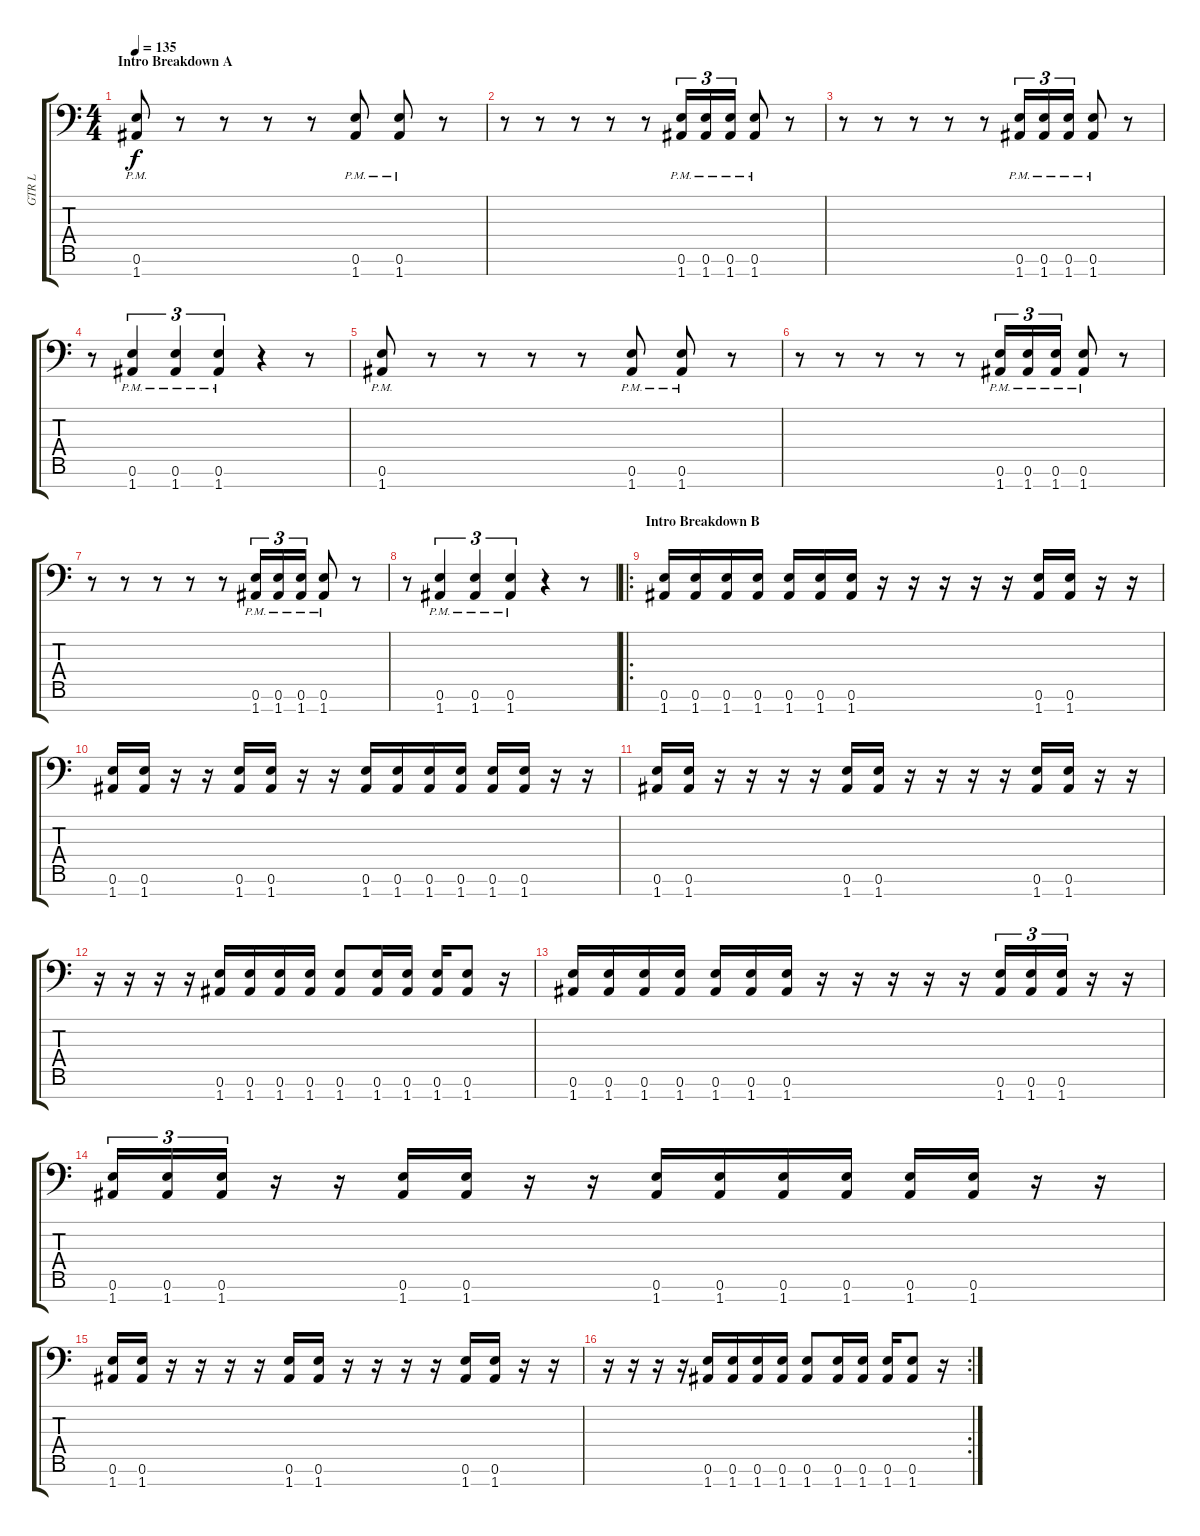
\track ("GTR L" "GTR L") {instrument distortionguitar}
\staff {score tabs}
\tuning (E4 B3 G3 D3 A2 E2 A1) {hide}
\ts (4 4)
\section ("" "Intro Breakdown A")
\tempo 135
\clef f4
\ks c
(0.6{pm} 1.7{pm}).8{dy f instrument distortionguitar} r.8 r.8 r.8 r.8 (0.6{pm} 1.7{pm}).8 (0.6{pm} 1.7{pm}).8 r.8 |
r.8 r.8 r.8 r.8 r.8 (0.6{pm} 1.7{pm}).16{tu (3 2)} (0.6{pm} 1.7{pm}).16{tu (3 2)} (0.6{pm} 1.7{pm}).16{tu (3 2)} (0.6{pm} 1.7{pm}).8 r.8 |
r.8 r.8 r.8 r.8 r.8 (0.6{pm} 1.7{pm}).16{tu (3 2)} (0.6{pm} 1.7{pm}).16{tu (3 2)} (0.6{pm} 1.7{pm}).16{tu (3 2)} (0.6{pm} 1.7{pm}).8 r.8 |
r.8 (0.6{pm} 1.7{pm}).4{tu (3 2)} (0.6{pm} 1.7{pm}).4{tu (3 2)} (0.6{pm} 1.7{pm}).4{tu (3 2)} r.4 r.8 |
(0.6{pm} 1.7{pm}).8 r.8 r.8 r.8 r.8 (0.6{pm} 1.7{pm}).8 (0.6{pm} 1.7{pm}).8 r.8 |
r.8 r.8 r.8 r.8 r.8 (0.6{pm} 1.7{pm}).16{tu (3 2)} (0.6{pm} 1.7{pm}).16{tu (3 2)} (0.6{pm} 1.7{pm}).16{tu (3 2)} (0.6{pm} 1.7{pm}).8 r.8 |
r.8 r.8 r.8 r.8 r.8 (0.6{pm} 1.7{pm}).16{tu (3 2)} (0.6{pm} 1.7{pm}).16{tu (3 2)} (0.6{pm} 1.7{pm}).16{tu (3 2)} (0.6{pm} 1.7{pm}).8 r.8 |
r.8 (0.6{pm} 1.7{pm}).4{tu (3 2)} (0.6{pm} 1.7{pm}).4{tu (3 2)} (0.6{pm} 1.7{pm}).4{tu (3 2)} r.4 r.8 |
\ro
\section ("" "Intro Breakdown B")
(0.6 1.7).16 (0.6 1.7).16 (0.6 1.7).16 (0.6 1.7).16 (0.6 1.7).16 (0.6 1.7).16 (0.6 1.7).16 r.16 r.16 r.16 r.16 r.16 (0.6 1.7).16 (0.6 1.7).16 r.16 r.16 |
(0.6 1.7).16 (0.6 1.7).16 r.16 r.16 (0.6 1.7).16 (0.6 1.7).16 r.16 r.16 (0.6 1.7).16 (0.6 1.7).16 (0.6 1.7).16 (0.6 1.7).16 (0.6 1.7).16 (0.6 1.7).16 r.16 r.16 |
(0.6 1.7).16 (0.6 1.7).16 r.16 r.16 r.16 r.16 (0.6 1.7).16 (0.6 1.7).16 r.16 r.16 r.16 r.16 (0.6 1.7).16 (0.6 1.7).16 r.16 r.16 |
r.16 r.16 r.16 r.16 (0.6 1.7).16 (0.6 1.7).16 (0.6 1.7).16 (0.6 1.7).16 (0.6 1.7).8 (0.6 1.7).16 (0.6 1.7).16 (0.6 1.7).16 (0.6 1.7).8 r.16 |
(0.6 1.7).16 (0.6 1.7).16 (0.6 1.7).16 (0.6 1.7).16 (0.6 1.7).16 (0.6 1.7).16 (0.6 1.7).16 r.16 r.16 r.16 r.16 r.16 (0.6 1.7).16{tu (3 2)} (0.6 1.7).16{tu (3 2)} (0.6 1.7).16{tu (3 2)} r.16 r.16 |
(0.6 1.7).16{tu (3 2)} (0.6 1.7).16{tu (3 2)} (0.6 1.7).16{tu (3 2)} r.16 r.16 (0.6 1.7).16 (0.6 1.7).16 r.16 r.16 (0.6 1.7).16 (0.6 1.7).16 (0.6 1.7).16 (0.6 1.7).16 (0.6 1.7).16 (0.6 1.7).16 r.16 r.16 |
(0.6 1.7).16 (0.6 1.7).16 r.16 r.16 r.16 r.16 (0.6 1.7).16 (0.6 1.7).16 r.16 r.16 r.16 r.16 (0.6 1.7).16 (0.6 1.7).16 r.16 r.16 |
\rc 2
r.16 r.16 r.16 r.16 (0.6 1.7).16 (0.6 1.7).16 (0.6 1.7).16 (0.6 1.7).16 (0.6 1.7).8 (0.6 1.7).16 (0.6 1.7).16 (0.6 1.7).16 (0.6 1.7).8 r.16
